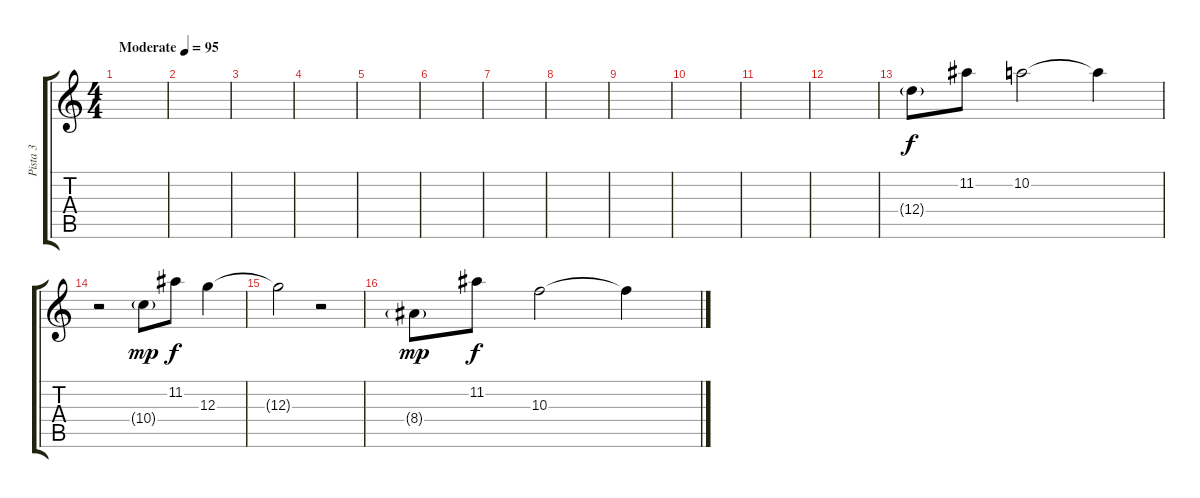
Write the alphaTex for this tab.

\track ("Pista 3" "Pista 3") {instrument electricguitarjazz}
\staff {score tabs}
\tuning (E4 B3 G3 D3 A2 E2) {hide}
\ts (4 4)
\tempo (95 "Moderate")
\clef g2
\ks c
|
|
|
|
|
|
|
|
|
|
|
|
12.4{g}.8 11.2.8{dy f} 10.2.2 10.2{t}.4 |
r.2 10.4{g}.8{dy mp} 11.2.8{dy f} 12.3.4 |
12.3{t}.2 r.2 |
8.4{g}.8{dy mp} 11.2.8{dy f} 10.3.2 10.3{t}.4
